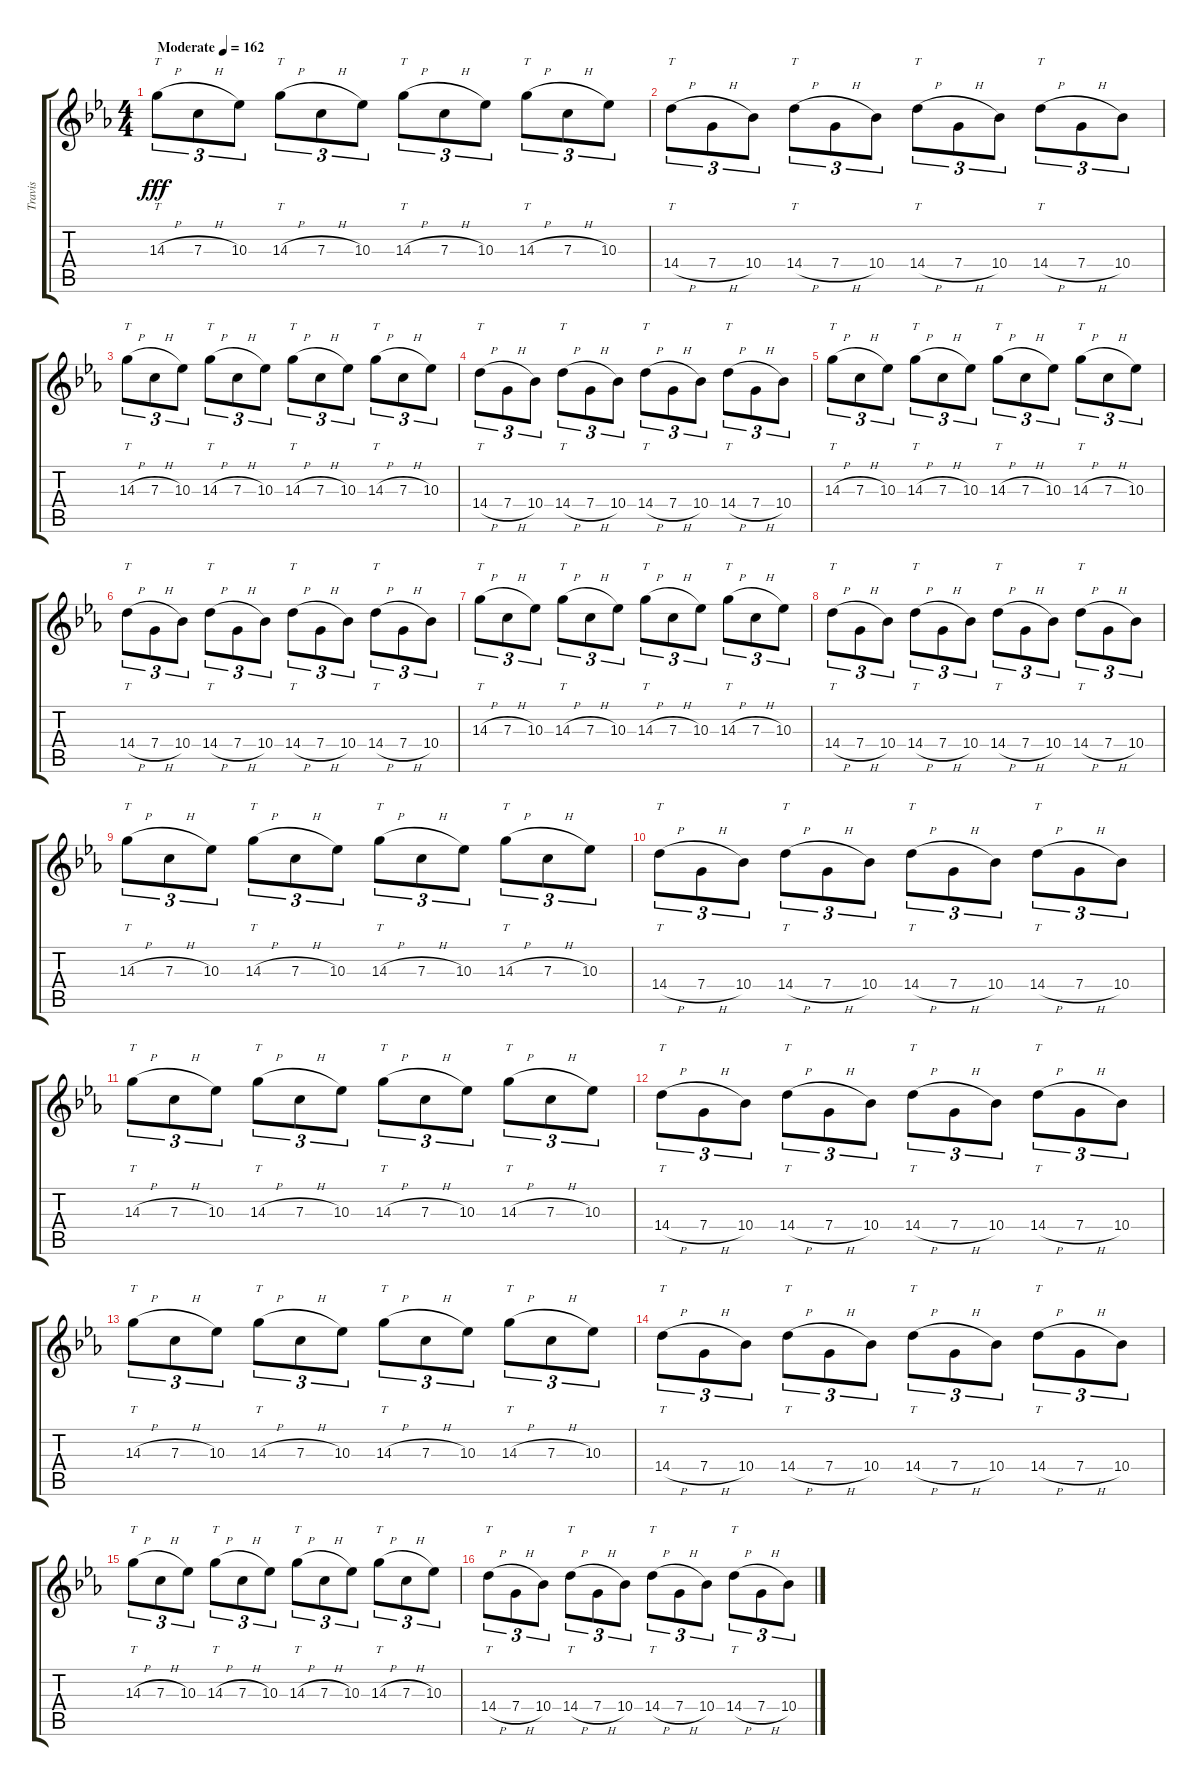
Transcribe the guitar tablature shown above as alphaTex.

\track ("Travis" "Travis") {instrument overdrivenguitar}
\staff {score tabs}
\tuning (D4 A3 F3 C3 G2 C2) {hide}
\ts (4 4)
\tempo (162 "Moderate")
\clef g2
\ks cminor
14.3{h}.8{tt tu (3 2) dy fff instrument overdrivenguitar} 7.3{h}.8{tu (3 2)} 10.3.8{tu (3 2)} 14.3{h}.8{tt tu (3 2)} 7.3{h}.8{tu (3 2)} 10.3.8{tu (3 2)} 14.3{h}.8{tt tu (3 2)} 7.3{h}.8{tu (3 2)} 10.3.8{tu (3 2)} 14.3{h}.8{tt tu (3 2)} 7.3{h}.8{tu (3 2)} 10.3.8{tu (3 2)} |
14.4{h}.8{tt tu (3 2)} 7.4{h}.8{tu (3 2)} 10.4.8{tu (3 2)} 14.4{h}.8{tt tu (3 2)} 7.4{h}.8{tu (3 2)} 10.4.8{tu (3 2)} 14.4{h}.8{tt tu (3 2)} 7.4{h}.8{tu (3 2)} 10.4.8{tu (3 2)} 14.4{h}.8{tt tu (3 2)} 7.4{h}.8{tu (3 2)} 10.4.8{tu (3 2)} |
14.3{h}.8{tt tu (3 2)} 7.3{h}.8{tu (3 2)} 10.3.8{tu (3 2)} 14.3{h}.8{tt tu (3 2)} 7.3{h}.8{tu (3 2)} 10.3.8{tu (3 2)} 14.3{h}.8{tt tu (3 2)} 7.3{h}.8{tu (3 2)} 10.3.8{tu (3 2)} 14.3{h}.8{tt tu (3 2)} 7.3{h}.8{tu (3 2)} 10.3.8{tu (3 2)} |
14.4{h}.8{tt tu (3 2)} 7.4{h}.8{tu (3 2)} 10.4.8{tu (3 2)} 14.4{h}.8{tt tu (3 2)} 7.4{h}.8{tu (3 2)} 10.4.8{tu (3 2)} 14.4{h}.8{tt tu (3 2)} 7.4{h}.8{tu (3 2)} 10.4.8{tu (3 2)} 14.4{h}.8{tt tu (3 2)} 7.4{h}.8{tu (3 2)} 10.4.8{tu (3 2)} |
14.3{h}.8{tt tu (3 2)} 7.3{h}.8{tu (3 2)} 10.3.8{tu (3 2)} 14.3{h}.8{tt tu (3 2)} 7.3{h}.8{tu (3 2)} 10.3.8{tu (3 2)} 14.3{h}.8{tt tu (3 2)} 7.3{h}.8{tu (3 2)} 10.3.8{tu (3 2)} 14.3{h}.8{tt tu (3 2)} 7.3{h}.8{tu (3 2)} 10.3.8{tu (3 2)} |
14.4{h}.8{tt tu (3 2)} 7.4{h}.8{tu (3 2)} 10.4.8{tu (3 2)} 14.4{h}.8{tt tu (3 2)} 7.4{h}.8{tu (3 2)} 10.4.8{tu (3 2)} 14.4{h}.8{tt tu (3 2)} 7.4{h}.8{tu (3 2)} 10.4.8{tu (3 2)} 14.4{h}.8{tt tu (3 2)} 7.4{h}.8{tu (3 2)} 10.4.8{tu (3 2)} |
14.3{h}.8{tt tu (3 2)} 7.3{h}.8{tu (3 2)} 10.3.8{tu (3 2)} 14.3{h}.8{tt tu (3 2)} 7.3{h}.8{tu (3 2)} 10.3.8{tu (3 2)} 14.3{h}.8{tt tu (3 2)} 7.3{h}.8{tu (3 2)} 10.3.8{tu (3 2)} 14.3{h}.8{tt tu (3 2)} 7.3{h}.8{tu (3 2)} 10.3.8{tu (3 2)} |
14.4{h}.8{tt tu (3 2)} 7.4{h}.8{tu (3 2)} 10.4.8{tu (3 2)} 14.4{h}.8{tt tu (3 2)} 7.4{h}.8{tu (3 2)} 10.4.8{tu (3 2)} 14.4{h}.8{tt tu (3 2)} 7.4{h}.8{tu (3 2)} 10.4.8{tu (3 2)} 14.4{h}.8{tt tu (3 2)} 7.4{h}.8{tu (3 2)} 10.4.8{tu (3 2)} |
14.3{h}.8{tt tu (3 2)} 7.3{h}.8{tu (3 2)} 10.3.8{tu (3 2)} 14.3{h}.8{tt tu (3 2)} 7.3{h}.8{tu (3 2)} 10.3.8{tu (3 2)} 14.3{h}.8{tt tu (3 2)} 7.3{h}.8{tu (3 2)} 10.3.8{tu (3 2)} 14.3{h}.8{tt tu (3 2)} 7.3{h}.8{tu (3 2)} 10.3.8{tu (3 2)} |
14.4{h}.8{tt tu (3 2)} 7.4{h}.8{tu (3 2)} 10.4.8{tu (3 2)} 14.4{h}.8{tt tu (3 2)} 7.4{h}.8{tu (3 2)} 10.4.8{tu (3 2)} 14.4{h}.8{tt tu (3 2)} 7.4{h}.8{tu (3 2)} 10.4.8{tu (3 2)} 14.4{h}.8{tt tu (3 2)} 7.4{h}.8{tu (3 2)} 10.4.8{tu (3 2)} |
14.3{h}.8{tt tu (3 2)} 7.3{h}.8{tu (3 2)} 10.3.8{tu (3 2)} 14.3{h}.8{tt tu (3 2)} 7.3{h}.8{tu (3 2)} 10.3.8{tu (3 2)} 14.3{h}.8{tt tu (3 2)} 7.3{h}.8{tu (3 2)} 10.3.8{tu (3 2)} 14.3{h}.8{tt tu (3 2)} 7.3{h}.8{tu (3 2)} 10.3.8{tu (3 2)} |
14.4{h}.8{tt tu (3 2)} 7.4{h}.8{tu (3 2)} 10.4.8{tu (3 2)} 14.4{h}.8{tt tu (3 2)} 7.4{h}.8{tu (3 2)} 10.4.8{tu (3 2)} 14.4{h}.8{tt tu (3 2)} 7.4{h}.8{tu (3 2)} 10.4.8{tu (3 2)} 14.4{h}.8{tt tu (3 2)} 7.4{h}.8{tu (3 2)} 10.4.8{tu (3 2)} |
14.3{h}.8{tt tu (3 2)} 7.3{h}.8{tu (3 2)} 10.3.8{tu (3 2)} 14.3{h}.8{tt tu (3 2)} 7.3{h}.8{tu (3 2)} 10.3.8{tu (3 2)} 14.3{h}.8{tt tu (3 2)} 7.3{h}.8{tu (3 2)} 10.3.8{tu (3 2)} 14.3{h}.8{tt tu (3 2)} 7.3{h}.8{tu (3 2)} 10.3.8{tu (3 2)} |
14.4{h}.8{tt tu (3 2)} 7.4{h}.8{tu (3 2)} 10.4.8{tu (3 2)} 14.4{h}.8{tt tu (3 2)} 7.4{h}.8{tu (3 2)} 10.4.8{tu (3 2)} 14.4{h}.8{tt tu (3 2)} 7.4{h}.8{tu (3 2)} 10.4.8{tu (3 2)} 14.4{h}.8{tt tu (3 2)} 7.4{h}.8{tu (3 2)} 10.4.8{tu (3 2)} |
14.3{h}.8{tt tu (3 2)} 7.3{h}.8{tu (3 2)} 10.3.8{tu (3 2)} 14.3{h}.8{tt tu (3 2)} 7.3{h}.8{tu (3 2)} 10.3.8{tu (3 2)} 14.3{h}.8{tt tu (3 2)} 7.3{h}.8{tu (3 2)} 10.3.8{tu (3 2)} 14.3{h}.8{tt tu (3 2)} 7.3{h}.8{tu (3 2)} 10.3.8{tu (3 2)} |
14.4{h}.8{tt tu (3 2)} 7.4{h}.8{tu (3 2)} 10.4.8{tu (3 2)} 14.4{h}.8{tt tu (3 2)} 7.4{h}.8{tu (3 2)} 10.4.8{tu (3 2)} 14.4{h}.8{tt tu (3 2)} 7.4{h}.8{tu (3 2)} 10.4.8{tu (3 2)} 14.4{h}.8{tt tu (3 2)} 7.4{h}.8{tu (3 2)} 10.4.8{tu (3 2)}
